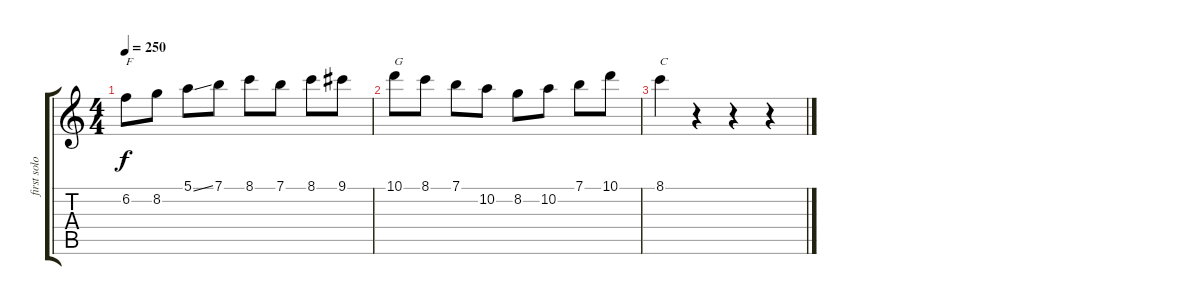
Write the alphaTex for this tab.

\track ("first solo" "first solo") {instrument acousticguitarnylon}
\staff {score tabs}
\tuning (E4 B3 G3 D3 A2 E2) {hide}
\ts (4 4)
\tempo 250
\clef g2
\ks c
6.2.8{txt "F" dy f} 8.2.8 5.1{ss}.8 7.1.8 8.1.8 7.1.8 8.1.8 9.1.8 |
10.1.8{txt "G"} 8.1.8 7.1.8 10.2.8 8.2.8 10.2.8 7.1.8 10.1.8 |
8.1.4{txt "C"} r.4 r.4 r.4
